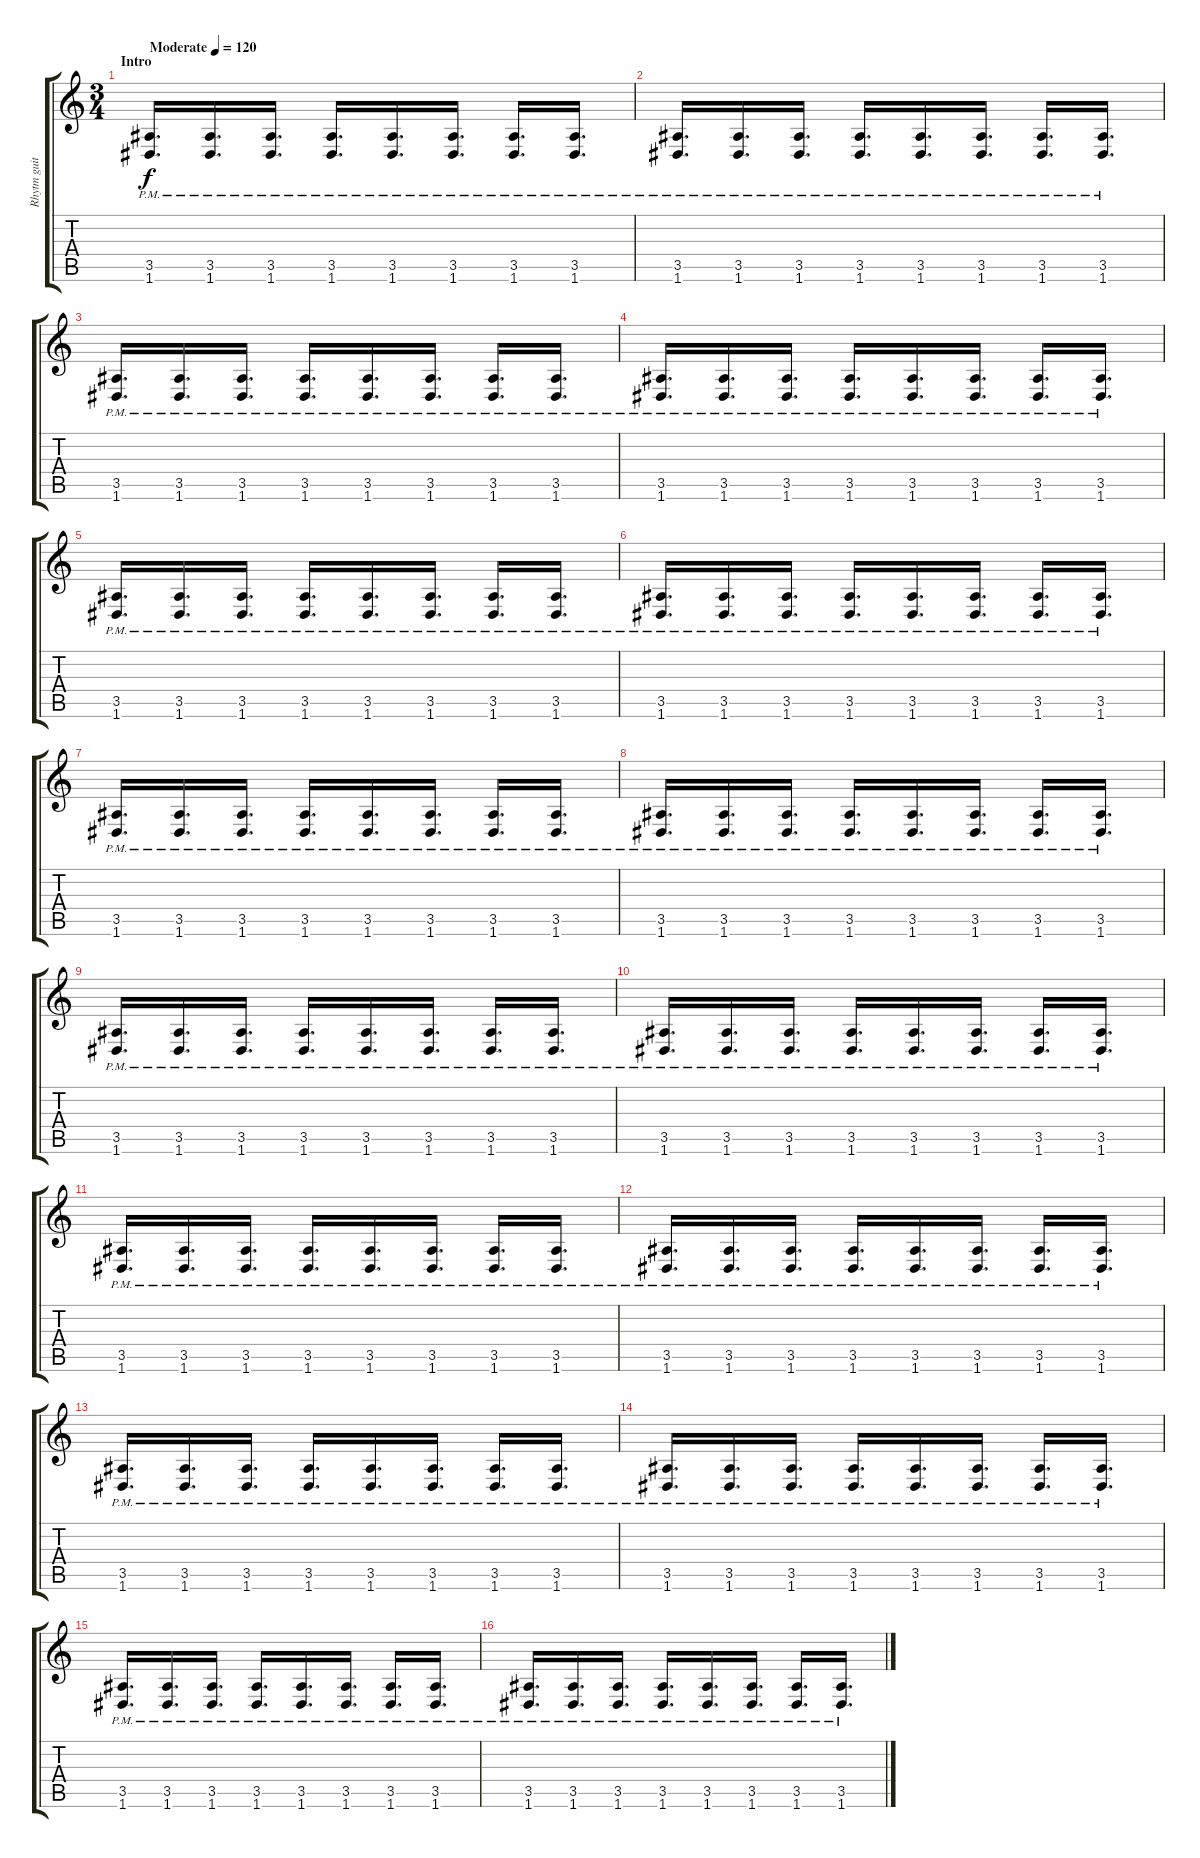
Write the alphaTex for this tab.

\track ("Rhytm guitar" "Rhytm guit") {instrument distortionguitar}
\staff {score tabs}
\tuning (D4 A3 F3 C3 G2 D2) {hide}
\ts (3 4)
\section ("" "Intro")
\tempo (120 "Moderate")
\tempo 108
\tempo (120 "Moderate")
\clef g2
\ks c
(3.5{pm} 1.6{pm}).16{d dy f instrument distortionguitar} (3.5{pm} 1.6{pm}).16{d} (3.5{pm} 1.6{pm}).16{d} (3.5{pm} 1.6{pm}).16{d} (3.5{pm} 1.6{pm}).16{d} (3.5{pm} 1.6{pm}).16{d} (3.5{pm} 1.6{pm}).16{d} (3.5{pm} 1.6{pm}).16{d} |
(3.5{pm} 1.6{pm}).16{d} (3.5{pm} 1.6{pm}).16{d} (3.5{pm} 1.6{pm}).16{d} (3.5{pm} 1.6{pm}).16{d} (3.5{pm} 1.6{pm}).16{d} (3.5{pm} 1.6{pm}).16{d} (3.5{pm} 1.6{pm}).16{d} (3.5{pm} 1.6{pm}).16{d} |
(3.5{pm} 1.6{pm}).16{d} (3.5{pm} 1.6{pm}).16{d} (3.5{pm} 1.6{pm}).16{d} (3.5{pm} 1.6{pm}).16{d} (3.5{pm} 1.6{pm}).16{d} (3.5{pm} 1.6{pm}).16{d} (3.5{pm} 1.6{pm}).16{d} (3.5{pm} 1.6{pm}).16{d} |
(3.5{pm} 1.6{pm}).16{d} (3.5{pm} 1.6{pm}).16{d} (3.5{pm} 1.6{pm}).16{d} (3.5{pm} 1.6{pm}).16{d} (3.5{pm} 1.6{pm}).16{d} (3.5{pm} 1.6{pm}).16{d} (3.5{pm} 1.6{pm}).16{d} (3.5{pm} 1.6{pm}).16{d} |
(3.5{pm} 1.6{pm}).16{d} (3.5{pm} 1.6{pm}).16{d} (3.5{pm} 1.6{pm}).16{d} (3.5{pm} 1.6{pm}).16{d} (3.5{pm} 1.6{pm}).16{d} (3.5{pm} 1.6{pm}).16{d} (3.5{pm} 1.6{pm}).16{d} (3.5{pm} 1.6{pm}).16{d} |
(3.5{pm} 1.6{pm}).16{d} (3.5{pm} 1.6{pm}).16{d} (3.5{pm} 1.6{pm}).16{d} (3.5{pm} 1.6{pm}).16{d} (3.5{pm} 1.6{pm}).16{d} (3.5{pm} 1.6{pm}).16{d} (3.5{pm} 1.6{pm}).16{d} (3.5{pm} 1.6{pm}).16{d} |
(3.5{pm} 1.6{pm}).16{d} (3.5{pm} 1.6{pm}).16{d} (3.5{pm} 1.6{pm}).16{d} (3.5{pm} 1.6{pm}).16{d} (3.5{pm} 1.6{pm}).16{d} (3.5{pm} 1.6{pm}).16{d} (3.5{pm} 1.6{pm}).16{d} (3.5{pm} 1.6{pm}).16{d} |
(3.5{pm} 1.6{pm}).16{d} (3.5{pm} 1.6{pm}).16{d} (3.5{pm} 1.6{pm}).16{d} (3.5{pm} 1.6{pm}).16{d} (3.5{pm} 1.6{pm}).16{d} (3.5{pm} 1.6{pm}).16{d} (3.5{pm} 1.6{pm}).16{d} (3.5{pm} 1.6{pm}).16{d} |
(3.5{pm} 1.6{pm}).16{d} (3.5{pm} 1.6{pm}).16{d} (3.5{pm} 1.6{pm}).16{d} (3.5{pm} 1.6{pm}).16{d} (3.5{pm} 1.6{pm}).16{d} (3.5{pm} 1.6{pm}).16{d} (3.5{pm} 1.6{pm}).16{d} (3.5{pm} 1.6{pm}).16{d} |
(3.5{pm} 1.6{pm}).16{d} (3.5{pm} 1.6{pm}).16{d} (3.5{pm} 1.6{pm}).16{d} (3.5{pm} 1.6{pm}).16{d} (3.5{pm} 1.6{pm}).16{d} (3.5{pm} 1.6{pm}).16{d} (3.5{pm} 1.6{pm}).16{d} (3.5{pm} 1.6{pm}).16{d} |
(3.5{pm} 1.6{pm}).16{d} (3.5{pm} 1.6{pm}).16{d} (3.5{pm} 1.6{pm}).16{d} (3.5{pm} 1.6{pm}).16{d} (3.5{pm} 1.6{pm}).16{d} (3.5{pm} 1.6{pm}).16{d} (3.5{pm} 1.6{pm}).16{d} (3.5{pm} 1.6{pm}).16{d} |
(3.5{pm} 1.6{pm}).16{d} (3.5{pm} 1.6{pm}).16{d} (3.5{pm} 1.6{pm}).16{d} (3.5{pm} 1.6{pm}).16{d} (3.5{pm} 1.6{pm}).16{d} (3.5{pm} 1.6{pm}).16{d} (3.5{pm} 1.6{pm}).16{d} (3.5{pm} 1.6{pm}).16{d} |
(3.5{pm} 1.6{pm}).16{d} (3.5{pm} 1.6{pm}).16{d} (3.5{pm} 1.6{pm}).16{d} (3.5{pm} 1.6{pm}).16{d} (3.5{pm} 1.6{pm}).16{d} (3.5{pm} 1.6{pm}).16{d} (3.5{pm} 1.6{pm}).16{d} (3.5{pm} 1.6{pm}).16{d} |
(3.5{pm} 1.6{pm}).16{d} (3.5{pm} 1.6{pm}).16{d} (3.5{pm} 1.6{pm}).16{d} (3.5{pm} 1.6{pm}).16{d} (3.5{pm} 1.6{pm}).16{d} (3.5{pm} 1.6{pm}).16{d} (3.5{pm} 1.6{pm}).16{d} (3.5{pm} 1.6{pm}).16{d} |
(3.5{pm} 1.6{pm}).16{d} (3.5{pm} 1.6{pm}).16{d} (3.5{pm} 1.6{pm}).16{d} (3.5{pm} 1.6{pm}).16{d} (3.5{pm} 1.6{pm}).16{d} (3.5{pm} 1.6{pm}).16{d} (3.5{pm} 1.6{pm}).16{d} (3.5{pm} 1.6{pm}).16{d} |
(3.5{pm} 1.6{pm}).16{d} (3.5{pm} 1.6{pm}).16{d} (3.5{pm} 1.6{pm}).16{d} (3.5{pm} 1.6{pm}).16{d} (3.5{pm} 1.6{pm}).16{d} (3.5{pm} 1.6{pm}).16{d} (3.5{pm} 1.6{pm}).16{d} (3.5{pm} 1.6{pm}).16{d}
